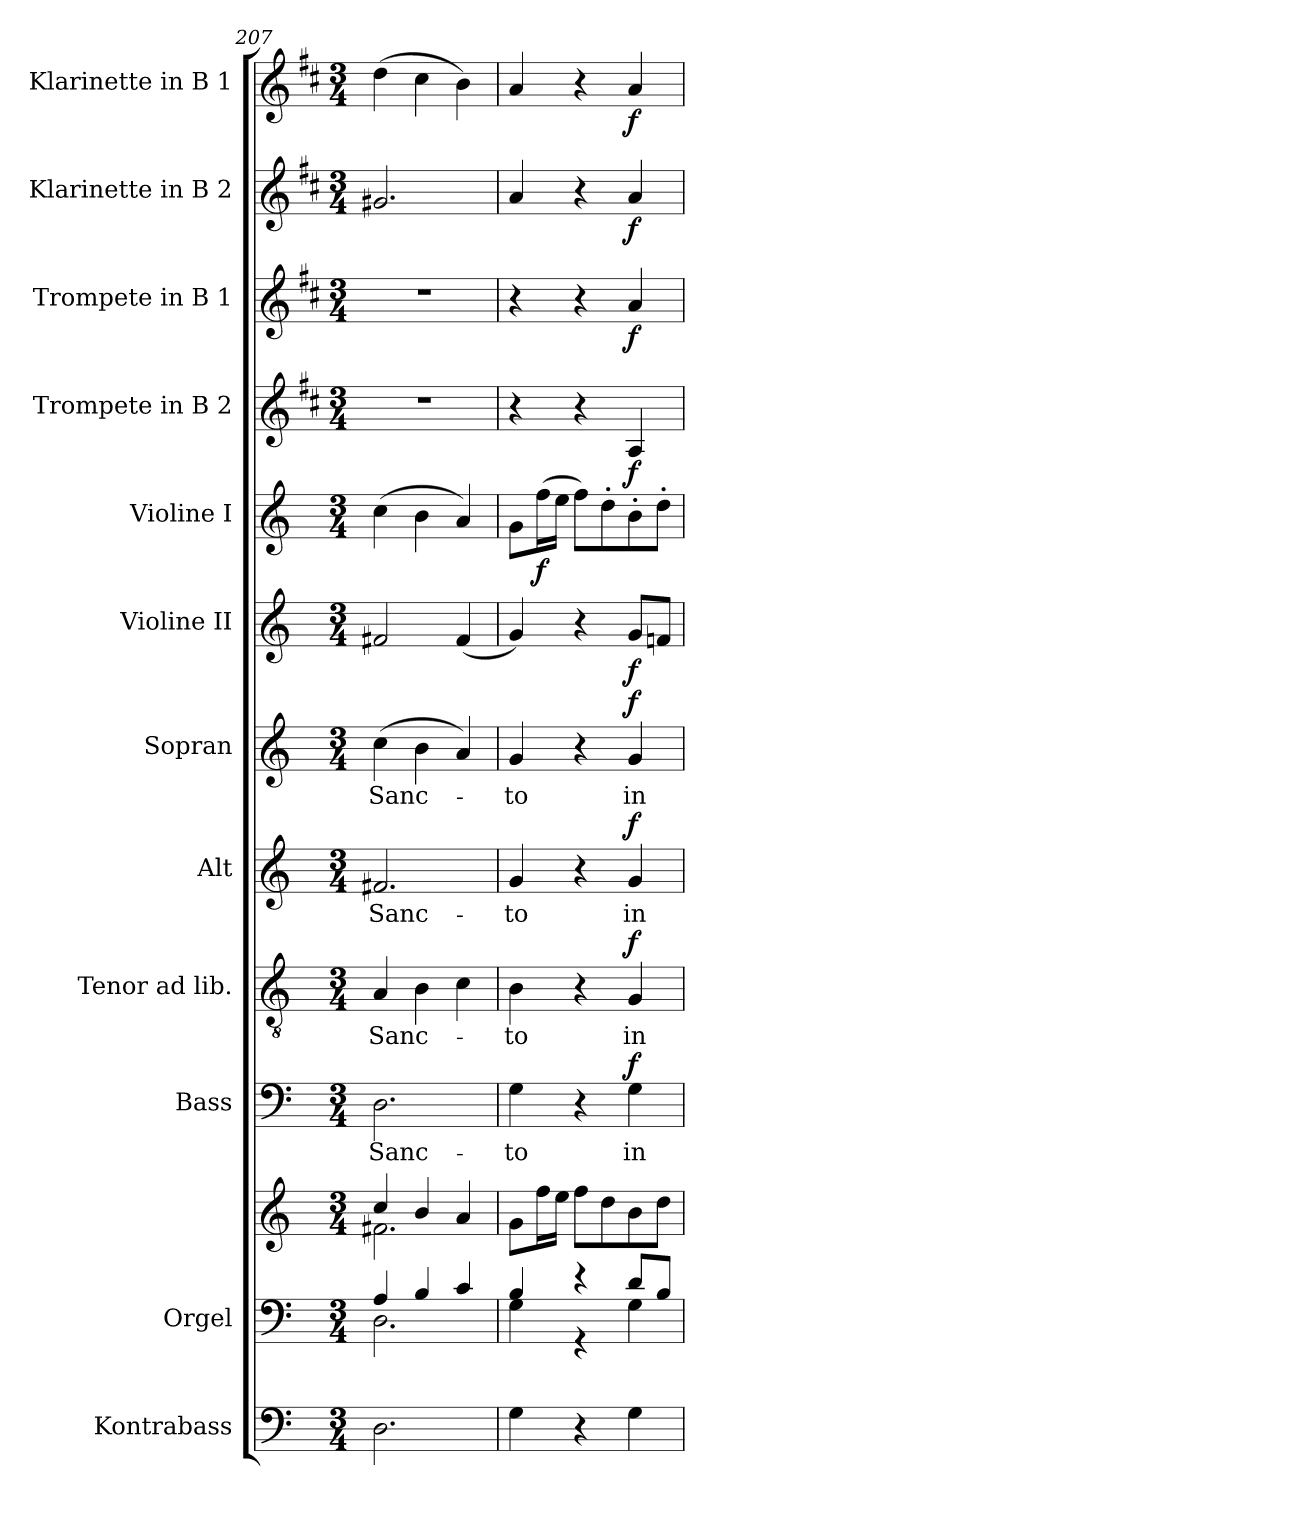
**kern	**kern	**kern	**kern	**text	**dynam	**kern	**text	**dynam	**kern	**text	**dynam	**kern	**text	**dynam	**kern	**dynam	**kern	**dynam	**kern	**dynam	**kern	**dynam	**kern	**dynam	**kern	**dynam
*part12	*part11	*part11	*part10	*part10	*part10	*part9	*part9	*part9	*part8	*part8	*part8	*part7	*part7	*part7	*part6	*part6	*part5	*part5	*part4	*part4	*part3	*part3	*part2	*part2	*part1	*part1
*staff13	*staff12	*staff11	*staff10	*staff10	*staff10	*staff9	*staff9	*staff9	*staff8	*staff8	*staff8	*staff7	*staff7	*staff7	*staff6	*staff6	*staff5	*staff5	*staff4	*staff4	*staff3	*staff3	*staff2	*staff2	*staff1	*staff1
*I"Kontrabass	*I"Orgel	*	*I"Bass	*	*	*I"Tenor ad lib.	*	*	*I"Alt	*	*	*I"Sopran	*	*	*I"Violine II	*	*I"Violine I	*	*I"Trompete in B 2	*	*I"Trompete in B 1	*	*I"Klarinette in B 2	*	*I"Klarinette in B 1	*
*I'Kb.	*I'Org.	*	*I'B	*	*	*I'T	*	*	*I'A	*	*	*I'S	*	*	*I'Vl. II	*	*I'Vl. I	*	*	*	*	*	*	*	*	*
*clefF4	*clefF4	*clefG2	*clefF4	*	*	*clefGv2	*	*	*clefG2	*	*	*clefG2	*	*	*clefG2	*	*clefG2	*	*clefG2	*	*clefG2	*	*clefG2	*	*clefG2	*
*ITrd7c12	*	*	*	*	*	*	*	*	*	*	*	*	*	*	*	*	*	*	*ITrd1c2	*	*ITrd1c2	*	*ITrd1c2	*	*ITrd1c2	*
*k[]	*k[]	*k[]	*k[]	*	*	*k[]	*	*	*k[]	*	*	*k[]	*	*	*k[]	*	*k[]	*	*k[]	*	*k[]	*	*k[]	*	*k[]	*
*C:	*C:	*C:	*C:	*	*	*C:	*	*	*C:	*	*	*C:	*	*	*C:	*	*C:	*	*C:	*	*C:	*	*C:	*	*C:	*
*M3/4	*M3/4	*M3/4	*M3/4	*	*	*M3/4	*	*	*M3/4	*	*	*M3/4	*	*	*M3/4	*	*M3/4	*	*M3/4	*	*M3/4	*	*M3/4	*	*M3/4	*
=207	=207	=207	=207	=207	=207	=207	=207	=207	=207	=207	=207	=207	=207	=207	=207	=207	=207	=207	=207	=207	=207	=207	=207	=207	=207	=207
*	*^	*^	*	*	*	*	*	*	*	*	*	*	*	*	*	*	*	*	*	*	*	*	*	*	*	*
!	!	!	!	!	!	!LO:LY:b	!	!	!LO:LY:b	!	!	!LO:LY:b	!	!	!LO:LY:b	!	!	!	!	!	!	!	!	!	!	!	!	!
2.DD\	4A/	2.D\	4cc/	2.f#X\	2.D\	Sanc-	.	4A/	Sanc-	.	2.f#X/	Sanc-	.	(>4cc\	Sanc-	.	2f#X/	.	(>4cc\	.	2.r	.	2.r	.	2.f#X/	.	(>4cc\	.
.	4B/	.	4b/	.	.	.	.	4B\	.	.	.	.	.	4b\	.	.	.	.	4b\	.	.	.	.	.	.	.	4b\	.
.	4c/	.	4a/	.	.	.	.	4c\	.	.	.	.	.	4a/)	.	.	(<4f#/	.	4a/)	.	.	.	.	.	.	.	4a\)	.
*	*	*	*v	*v	*	*	*	*	*	*	*	*	*	*	*	*	*	*	*	*	*	*	*	*	*	*	*	*
=208	=208	=208	=208	=208	=208	=208	=208	=208	=208	=208	=208	=208	=208	=208	=208	=208	=208	=208	=208	=208	=208	=208	=208	=208	=208	=208	=208
!	!	!	!	!	!LO:LY:b	!	!	!LO:LY:b	!	!	!LO:LY:b	!	!	!LO:LY:b	!	!	!	!	!	!	!	!	!	!	!	!	!
4GG\	4B/	4G\	8g\L	4G\	-to	.	4B\	-to	.	4g/	-to	.	4g/	-to	.	4g/)	.	8g\L	.	4r	.	4r	.	4g/	.	4g/	.
!	!	!	!	!	!	!	!	!	!	!	!	!	!	!	!	!	!	!	!LO:DY:b	!	!	!	!	!	!	!	!
.	.	.	16ff\L	.	.	.	.	.	.	.	.	.	.	.	.	.	.	(>16ff\L	f	.	.	.	.	.	.	.	.
.	.	.	16ee\JJ	.	.	.	.	.	.	.	.	.	.	.	.	.	.	16ee\JJ	.	.	.	.	.	.	.	.	.
4r	4r	4r	8ff\L	4r	.	.	4r	.	.	4r	.	.	4r	.	.	4r	.	8ff\L)	.	4r	.	4r	.	4r	.	4r	.
.	.	.	8dd\	.	.	.	.	.	.	.	.	.	.	.	.	.	.	8dd'>\	.	.	.	.	.	.	.	.	.
!	!	!	!	!	!LO:LY:b	!LO:DY:a	!	!LO:LY:b	!LO:DY:a	!	!LO:LY:b	!LO:DY:a	!	!LO:LY:b	!LO:DY:a	!	!LO:DY:b	!	!	!	!LO:DY:b	!	!LO:DY:b	!	!LO:DY:b	!	!LO:DY:b
4GG\	8d/L	4G\	8b\	4G\	in	f	4G/	in	f	4g/	in	f	4g/	in	f	8g/L	f	8b'>\	.	4G/	f	4g/	f	4g/	f	4g/	f
.	8B/J	.	8dd\J	.	.	.	.	.	.	.	.	.	.	.	.	8fn/J	.	8dd'>\J	.	.	.	.	.	.	.	.	.
*	*v	*v	*	*	*	*	*	*	*	*	*	*	*	*	*	*	*	*	*	*	*	*	*	*	*	*	*
=	=	=	=	=	=	=	=	=	=	=	=	=	=	=	=	=	=	=	=	=	=	=	=	=	=	=
*-	*-	*-	*-	*-	*-	*-	*-	*-	*-	*-	*-	*-	*-	*-	*-	*-	*-	*-	*-	*-	*-	*-	*-	*-	*-	*-
